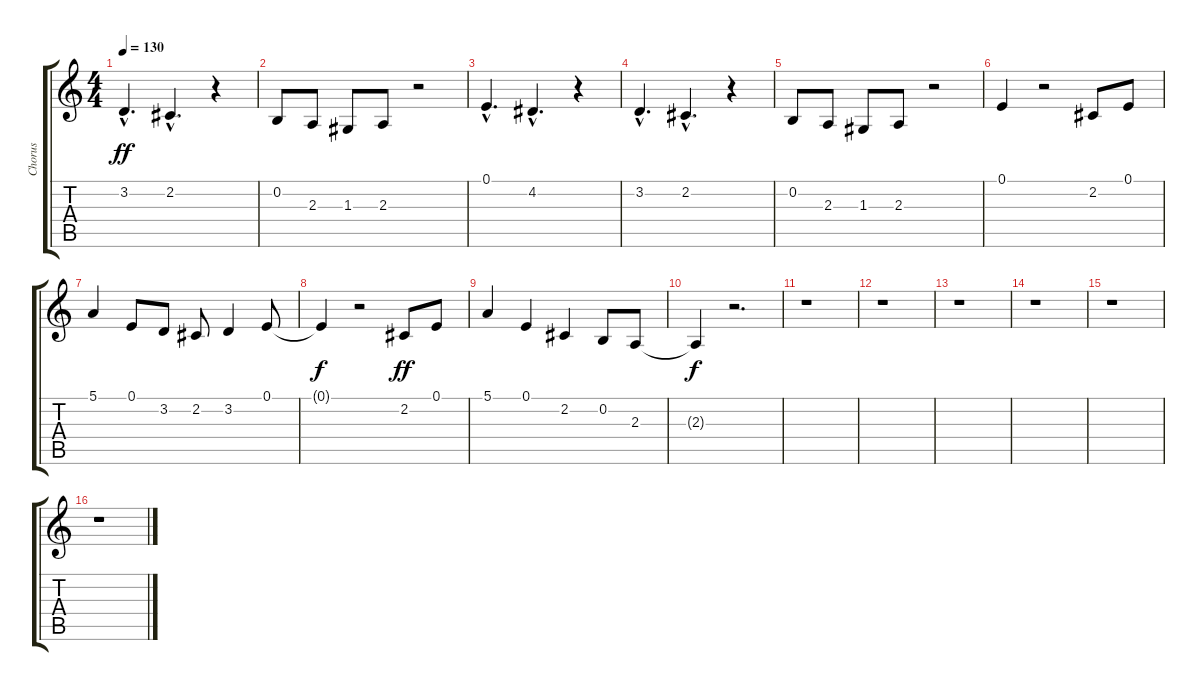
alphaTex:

\track ("Chorus" "Chorus") {instrument clarinet}
\staff {score tabs}
\tuning (E4 B3 G3 D3 A2 E2) {hide}
\ts (4 4)
\tempo 130
\clef g2
\ks c
3.2{hac}.4{d dy ff} 2.2{hac}.4{d} r.4 |
0.2.8 2.3.8 1.3.8 2.3.8 r.2 |
0.1{hac}.4{d} 4.2{hac}.4{d} r.4 |
3.2{hac}.4{d} 2.2{hac}.4{d} r.4 |
0.2.8 2.3.8 1.3.8 2.3.8 r.2 |
0.1.4 r.2 2.2.8 0.1.8 |
5.1.4 0.1.8 3.2.8 2.2.8 3.2.4 0.1.8 |
0.1{t}.4{dy f} r.2 2.2.8{dy ff} 0.1.8 |
5.1.4 0.1.4 2.2.4 0.2.8 2.3.8 |
2.3{t}.4{dy f} r.2{d} |
r.1 |
r.1 |
r.1 |
r.1 |
r.1 |
r.1
